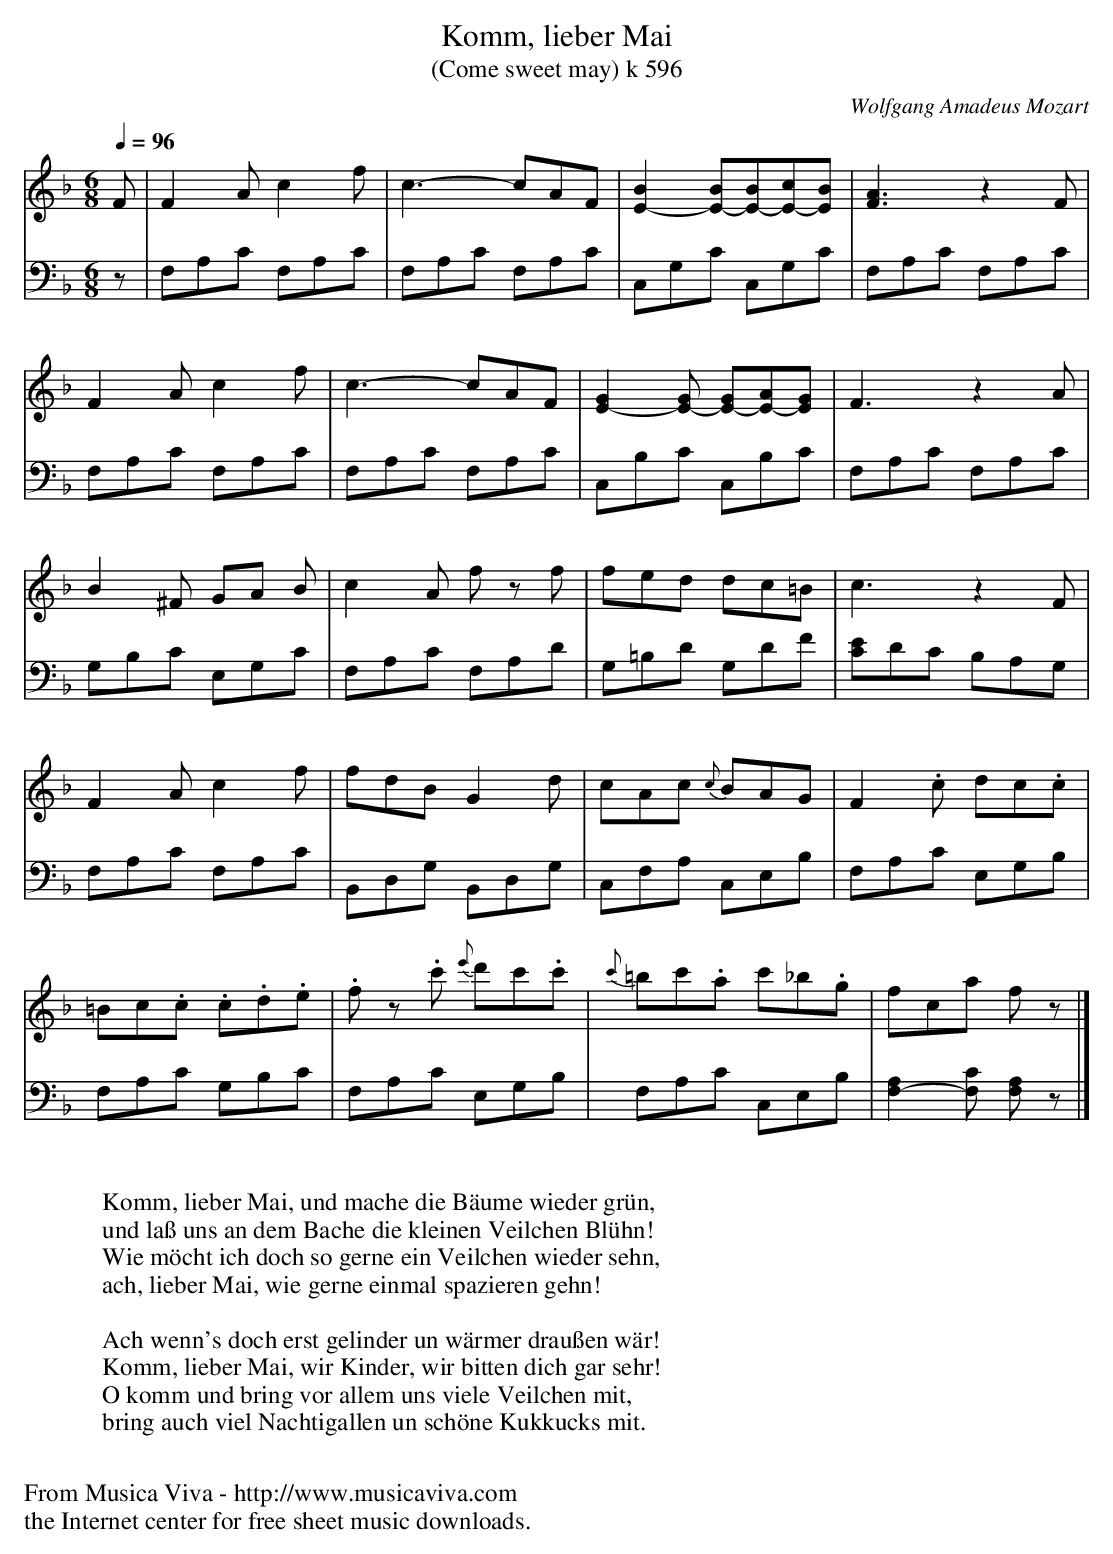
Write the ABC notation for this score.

X:1
T:Komm, lieber Mai
T:(Come sweet may) k 596
C:Wolfgang Amadeus Mozart
V:1 Program 1 0 %Piano
V:2 Program 1 0 bass %Piano
M:6/8
L: 1/8
Q:1/4=96
K:F
V:1
F|F2A c2f|c3-cAF|[B2E2-][BE-][BE-][cE-][BE]|[A3F3] z2F|
V:2
z|F,A,C F,A,C|F,A,C F,A,C|C,G,C C,G,C|F,A,C F,A,C|
V:1
F2A c2f|c3-cAF|[G2E2-][GE-] [GE-][AE-][GE]|F3 z2A|
V:2
F,A,C F,A,C|F,A,C F,A,C|C,B,C C,B,C|F,A,C F,A,C|
V:1
B2^F GA B|c2A fz f|fed dc=B|c3 z2F|
V:2
G,B,C E,G,C|F,A,C F,A,D|G,=B,D G,DF|[EC]DC B,A,G,|
V:1
F2A c2f|fdB G2d|cAc {c}BAG|F2.c dc.c|
V:2
F,A,C F,A,C|B,,D,G, B,,D,G,|C,F,A, C,E,B,|F,A,C E,G,B,|
V:1
=Bc.c .c.d.e|.f z .c' {e'}d'c'.c'|{c'}=bc'.a c'_b.g|fca f z|]
V:2
F,A,C G,B,C|F,A,C E,G,B,|F,A,C C,E,B,|[A,2F,2-][CF,] [A,F,] z|]
W:
W:Komm, lieber Mai, und mache die B\"aume wieder gr\"un,
W:und la\ss uns an dem Bache die kleinen Veilchen Bl\"uhn!
W:Wie m\"ocht ich doch so gerne ein Veilchen wieder sehn,
W:ach, lieber Mai, wie gerne einmal spazieren gehn!
W:
W:Ach wenn's doch erst gelinder un w\"armer drau\ssen w\"ar!
W:Komm, lieber Mai, wir Kinder, wir bitten dich gar sehr!
W:O komm und bring vor allem uns viele Veilchen mit,
W:bring auch viel Nachtigallen un sch\"one Kukkucks mit.
W:
W:
W:  From Musica Viva - http://www.musicaviva.com
W:  the Internet center for free sheet music downloads.
